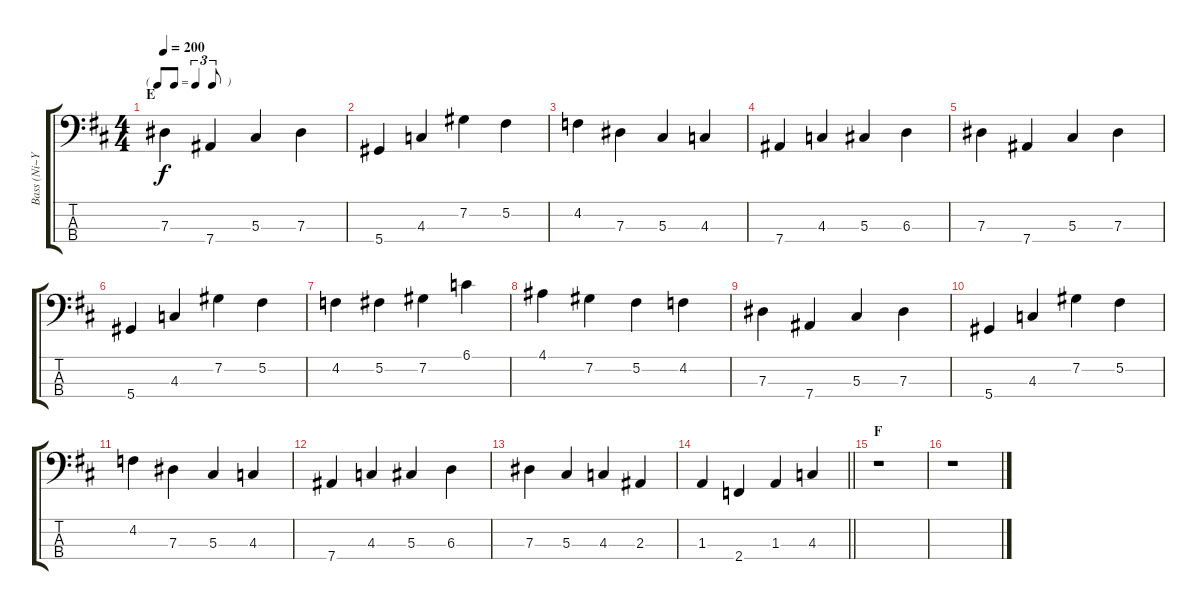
\track ("Bass (Ni~Ya)" "Bass (Ni~Y") {instrument electricbassfinger}
\staff {score tabs}
\tuning (Gb2 Db2 Ab1 Eb1) {hide}
\ts (4 4)
\tf triplet8th
\section ("" "E")
\tempo 200
\clef f4
\ks d
7.3.4{dy f} 7.4.4 5.3.4 7.3.4 |
5.4.4 4.3.4 7.2.4 5.2.4 |
4.2.4 7.3.4 5.3.4 4.3.4 |
7.4.4 4.3.4 5.3.4 6.3.4 |
7.3.4 7.4.4 5.3.4 7.3.4 |
5.4.4 4.3.4 7.2.4 5.2.4 |
4.2.4 5.2.4 7.2.4 6.1.4 |
4.1.4 7.2.4 5.2.4 4.2.4 |
7.3.4 7.4.4 5.3.4 7.3.4 |
5.4.4 4.3.4 7.2.4 5.2.4 |
4.2.4 7.3.4 5.3.4 4.3.4 |
7.4.4 4.3.4 5.3.4 6.3.4 |
7.3.4 5.3.4 4.3.4 2.3.4 |
\barLineRight lightlight
1.3.4 2.4.4 1.3.4 4.3.4 |
\section ("" "F")
r.1 |
r.1
